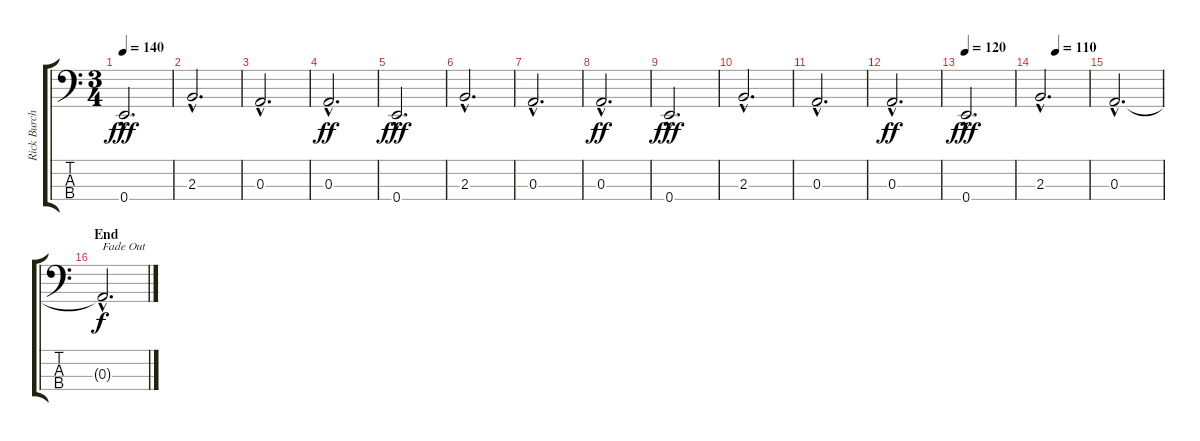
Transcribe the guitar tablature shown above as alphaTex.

\track ("Rick Burch - Bass" "Rick Burch") {instrument electricbasspick}
\staff {score tabs}
\tuning (G2 D2 A1 E1) {hide}
\ts (3 4)
\tempo 140
\clef f4
\ks c
0.4{hac}.2{d dy fff} |
2.3{hac}.2{d} |
0.3{hac}.2{d} |
0.3{hac}.2{d dy ff} |
0.4{hac}.2{d dy fff} |
2.3{hac}.2{d} |
0.3{hac}.2{d} |
0.3{hac}.2{d dy ff} |
0.4{hac}.2{d dy fff} |
2.3{hac}.2{d} |
0.3{hac}.2{d} |
0.3{hac}.2{d dy ff} |
\tempo 120
0.4{hac}.2{d dy fff} |
\tempo (110 0.3333333333333333)
2.3{hac}.2{d} |
0.3{hac}.2{d} |
\section ("" "End")
0.3{hac t}.2{d txt "Fade Out" dy f}
